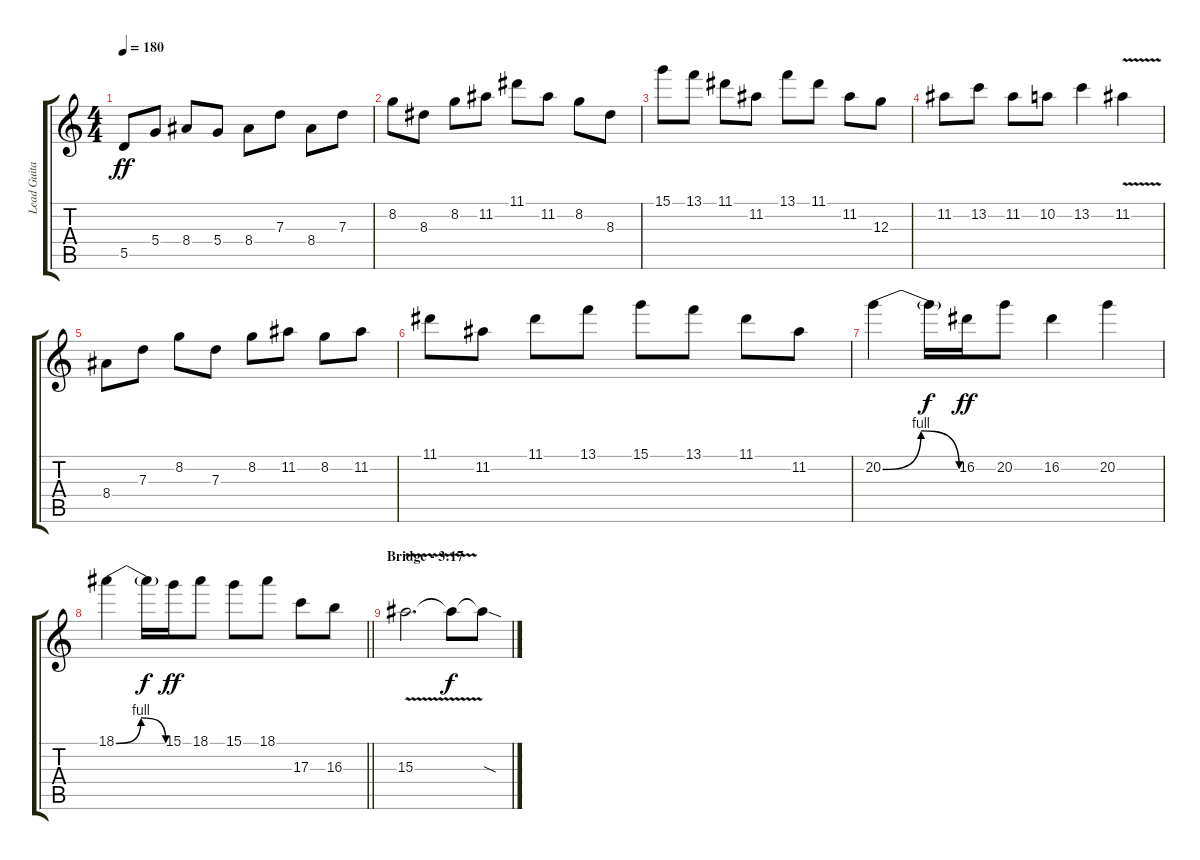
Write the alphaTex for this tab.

\track ("Lead Guitar 2" "Lead Guita") {instrument distortionguitar}
\staff {score tabs}
\tuning (E4 B3 G3 D3 A2 D2) {hide}
\ts (4 4)
\tempo 180
\clef g2
\ks c
5.5.8{dy ff} 5.4.8 8.4.8 5.4.8 8.4.8 7.3.8 8.4.8 7.3.8 |
8.2.8 8.3.8 8.2.8 11.2.8 11.1.8 11.2.8 8.2.8 8.3.8 |
15.1.8 13.1.8 11.1.8 11.2.8 13.1.8 11.1.8 11.2.8 12.3.8 |
11.2.8 13.2.8 11.2.8 10.2.8 13.2.4 11.2{v}.4 |
8.4.8 7.3.8 8.2.8 7.3.8 8.2.8 11.2.8 8.2.8 11.2.8 |
11.1.8 11.2.8 11.1.8 13.1.8 15.1.8 13.1.8 11.1.8 11.2.8 |
20.2{be (bendrelease 0 0 29 4 29 4 60 0)}.4 20.2{t}.16{dy f} 16.2.16{dy ff} 20.2.8 16.2.4 20.2.4 |
\barLineRight lightlight
18.1{be (bendrelease 0 0 30 4 30 4 60 0)}.4 18.1{t}.16{dy f} 15.1.16{dy ff} 18.1.8 15.1.8 18.1.8 17.3.8 16.3.8 |
\section ("" "Bridge - 3:17")
15.3{v}.2{d} 15.3{t}.8{dy f} 15.3{sod t}.8
